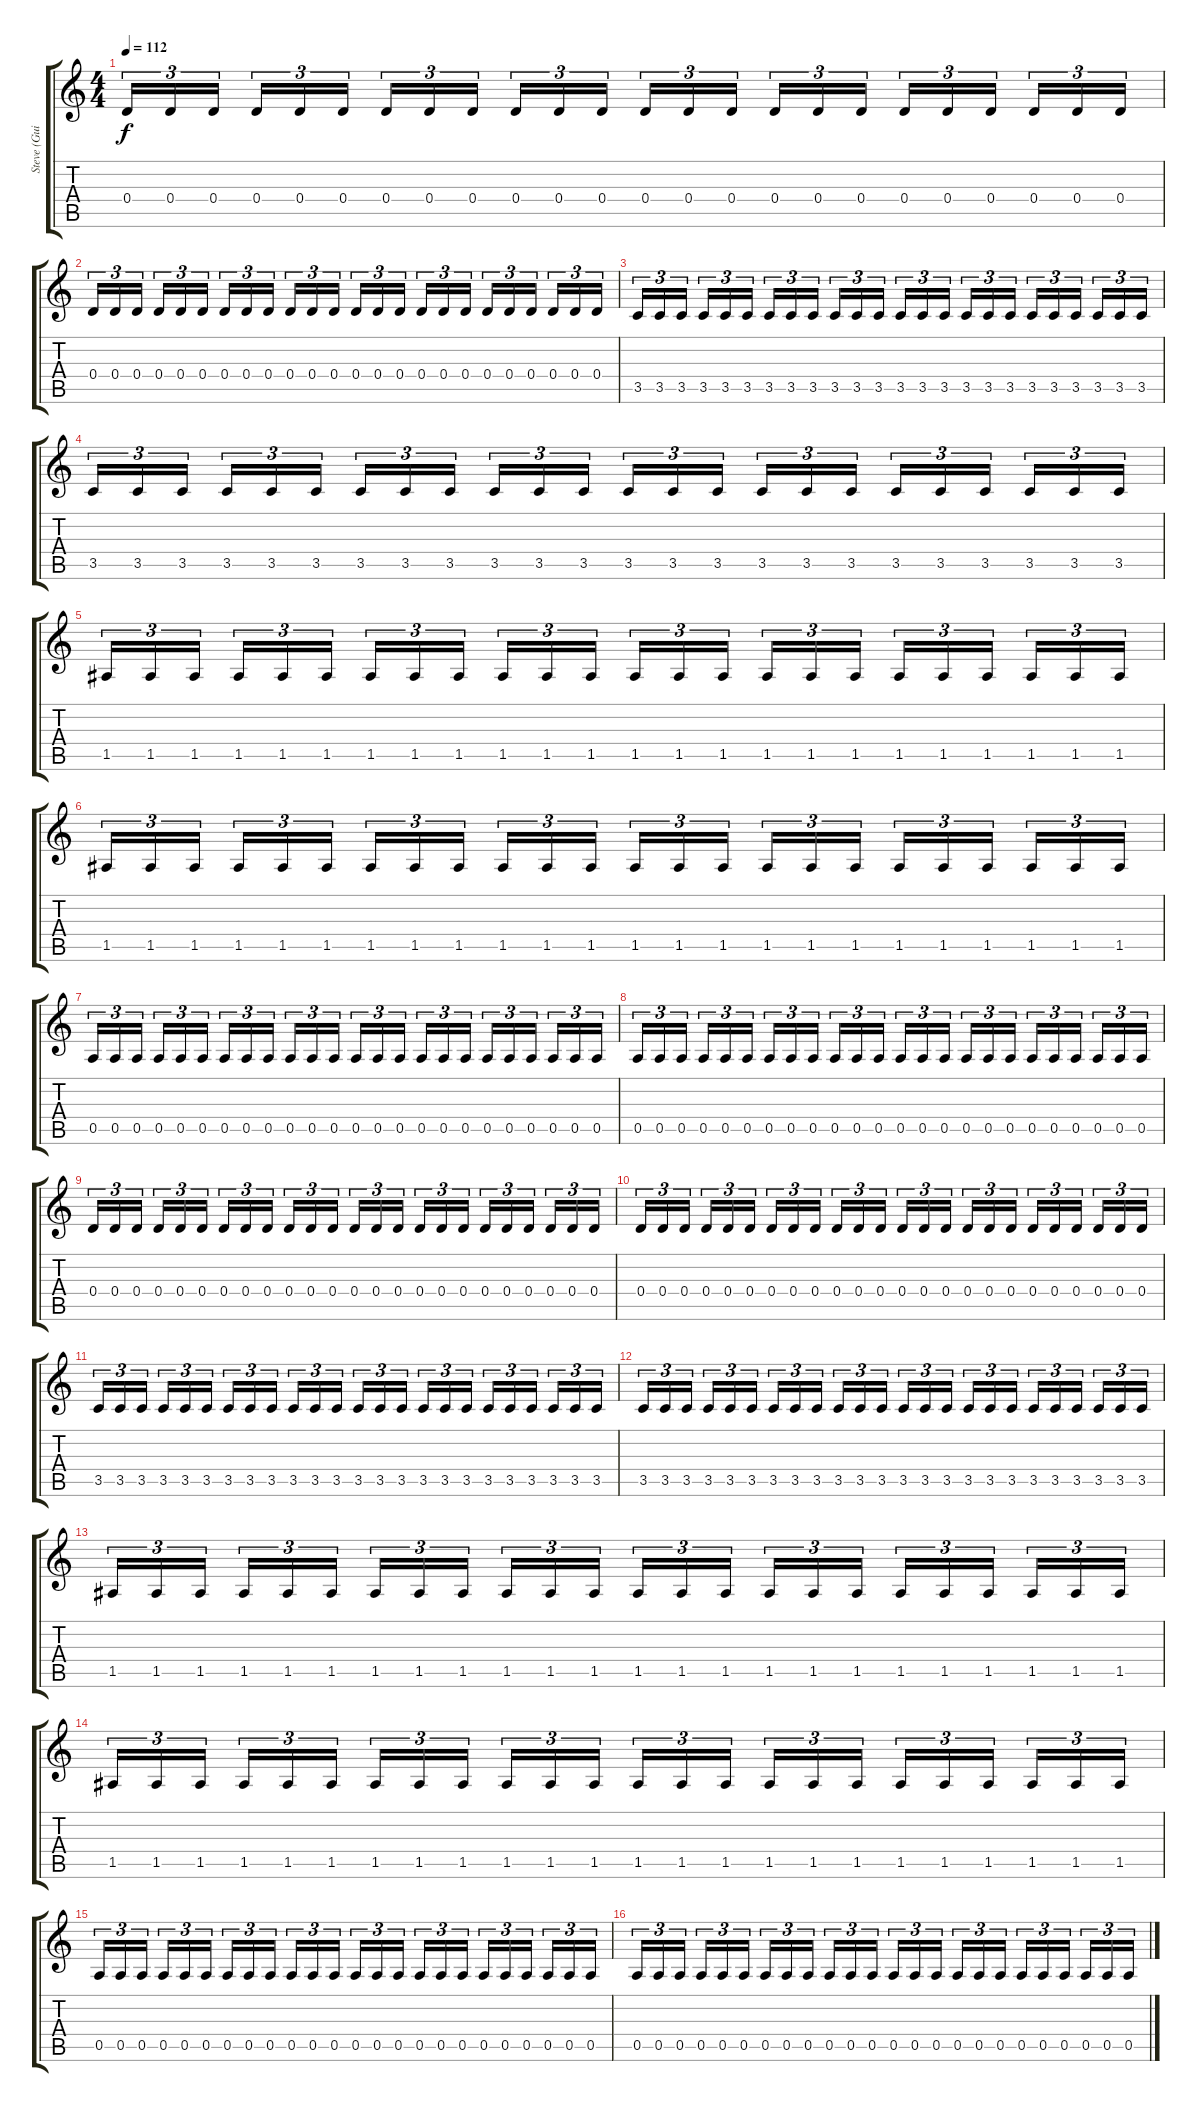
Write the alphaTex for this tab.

\track ("Steve (Guitar)" "Steve (Gui") {instrument distortionguitar}
\staff {score tabs}
\tuning (E4 B3 G3 D3 A2 E2) {hide}
\ts (4 4)
\tempo 112
\clef g2
\ks c
0.4.16{tu (3 2) dy f} 0.4.16{tu (3 2)} 0.4.16{tu (3 2)} 0.4.16{tu (3 2)} 0.4.16{tu (3 2)} 0.4.16{tu (3 2)} 0.4.16{tu (3 2)} 0.4.16{tu (3 2)} 0.4.16{tu (3 2)} 0.4.16{tu (3 2)} 0.4.16{tu (3 2)} 0.4.16{tu (3 2)} 0.4.16{tu (3 2)} 0.4.16{tu (3 2)} 0.4.16{tu (3 2)} 0.4.16{tu (3 2)} 0.4.16{tu (3 2)} 0.4.16{tu (3 2)} 0.4.16{tu (3 2)} 0.4.16{tu (3 2)} 0.4.16{tu (3 2)} 0.4.16{tu (3 2)} 0.4.16{tu (3 2)} 0.4.16{tu (3 2)} |
0.4.16{tu (3 2)} 0.4.16{tu (3 2)} 0.4.16{tu (3 2)} 0.4.16{tu (3 2)} 0.4.16{tu (3 2)} 0.4.16{tu (3 2)} 0.4.16{tu (3 2)} 0.4.16{tu (3 2)} 0.4.16{tu (3 2)} 0.4.16{tu (3 2)} 0.4.16{tu (3 2)} 0.4.16{tu (3 2)} 0.4.16{tu (3 2)} 0.4.16{tu (3 2)} 0.4.16{tu (3 2)} 0.4.16{tu (3 2)} 0.4.16{tu (3 2)} 0.4.16{tu (3 2)} 0.4.16{tu (3 2)} 0.4.16{tu (3 2)} 0.4.16{tu (3 2)} 0.4.16{tu (3 2)} 0.4.16{tu (3 2)} 0.4.16{tu (3 2)} |
3.5.16{tu (3 2)} 3.5.16{tu (3 2)} 3.5.16{tu (3 2)} 3.5.16{tu (3 2)} 3.5.16{tu (3 2)} 3.5.16{tu (3 2)} 3.5.16{tu (3 2)} 3.5.16{tu (3 2)} 3.5.16{tu (3 2)} 3.5.16{tu (3 2)} 3.5.16{tu (3 2)} 3.5.16{tu (3 2)} 3.5.16{tu (3 2)} 3.5.16{tu (3 2)} 3.5.16{tu (3 2)} 3.5.16{tu (3 2)} 3.5.16{tu (3 2)} 3.5.16{tu (3 2)} 3.5.16{tu (3 2)} 3.5.16{tu (3 2)} 3.5.16{tu (3 2)} 3.5.16{tu (3 2)} 3.5.16{tu (3 2)} 3.5.16{tu (3 2)} |
3.5.16{tu (3 2)} 3.5.16{tu (3 2)} 3.5.16{tu (3 2)} 3.5.16{tu (3 2)} 3.5.16{tu (3 2)} 3.5.16{tu (3 2)} 3.5.16{tu (3 2)} 3.5.16{tu (3 2)} 3.5.16{tu (3 2)} 3.5.16{tu (3 2)} 3.5.16{tu (3 2)} 3.5.16{tu (3 2)} 3.5.16{tu (3 2)} 3.5.16{tu (3 2)} 3.5.16{tu (3 2)} 3.5.16{tu (3 2)} 3.5.16{tu (3 2)} 3.5.16{tu (3 2)} 3.5.16{tu (3 2)} 3.5.16{tu (3 2)} 3.5.16{tu (3 2)} 3.5.16{tu (3 2)} 3.5.16{tu (3 2)} 3.5.16{tu (3 2)} |
1.5.16{tu (3 2)} 1.5.16{tu (3 2)} 1.5.16{tu (3 2)} 1.5.16{tu (3 2)} 1.5.16{tu (3 2)} 1.5.16{tu (3 2)} 1.5.16{tu (3 2)} 1.5.16{tu (3 2)} 1.5.16{tu (3 2)} 1.5.16{tu (3 2)} 1.5.16{tu (3 2)} 1.5.16{tu (3 2)} 1.5.16{tu (3 2)} 1.5.16{tu (3 2)} 1.5.16{tu (3 2)} 1.5.16{tu (3 2)} 1.5.16{tu (3 2)} 1.5.16{tu (3 2)} 1.5.16{tu (3 2)} 1.5.16{tu (3 2)} 1.5.16{tu (3 2)} 1.5.16{tu (3 2)} 1.5.16{tu (3 2)} 1.5.16{tu (3 2)} |
1.5.16{tu (3 2)} 1.5.16{tu (3 2)} 1.5.16{tu (3 2)} 1.5.16{tu (3 2)} 1.5.16{tu (3 2)} 1.5.16{tu (3 2)} 1.5.16{tu (3 2)} 1.5.16{tu (3 2)} 1.5.16{tu (3 2)} 1.5.16{tu (3 2)} 1.5.16{tu (3 2)} 1.5.16{tu (3 2)} 1.5.16{tu (3 2)} 1.5.16{tu (3 2)} 1.5.16{tu (3 2)} 1.5.16{tu (3 2)} 1.5.16{tu (3 2)} 1.5.16{tu (3 2)} 1.5.16{tu (3 2)} 1.5.16{tu (3 2)} 1.5.16{tu (3 2)} 1.5.16{tu (3 2)} 1.5.16{tu (3 2)} 1.5.16{tu (3 2)} |
0.5.16{tu (3 2)} 0.5.16{tu (3 2)} 0.5.16{tu (3 2)} 0.5.16{tu (3 2)} 0.5.16{tu (3 2)} 0.5.16{tu (3 2)} 0.5.16{tu (3 2)} 0.5.16{tu (3 2)} 0.5.16{tu (3 2)} 0.5.16{tu (3 2)} 0.5.16{tu (3 2)} 0.5.16{tu (3 2)} 0.5.16{tu (3 2)} 0.5.16{tu (3 2)} 0.5.16{tu (3 2)} 0.5.16{tu (3 2)} 0.5.16{tu (3 2)} 0.5.16{tu (3 2)} 0.5.16{tu (3 2)} 0.5.16{tu (3 2)} 0.5.16{tu (3 2)} 0.5.16{tu (3 2)} 0.5.16{tu (3 2)} 0.5.16{tu (3 2)} |
0.5.16{tu (3 2)} 0.5.16{tu (3 2)} 0.5.16{tu (3 2)} 0.5.16{tu (3 2)} 0.5.16{tu (3 2)} 0.5.16{tu (3 2)} 0.5.16{tu (3 2)} 0.5.16{tu (3 2)} 0.5.16{tu (3 2)} 0.5.16{tu (3 2)} 0.5.16{tu (3 2)} 0.5.16{tu (3 2)} 0.5.16{tu (3 2)} 0.5.16{tu (3 2)} 0.5.16{tu (3 2)} 0.5.16{tu (3 2)} 0.5.16{tu (3 2)} 0.5.16{tu (3 2)} 0.5.16{tu (3 2)} 0.5.16{tu (3 2)} 0.5.16{tu (3 2)} 0.5.16{tu (3 2)} 0.5.16{tu (3 2)} 0.5.16{tu (3 2)} |
0.4.16{tu (3 2)} 0.4.16{tu (3 2)} 0.4.16{tu (3 2)} 0.4.16{tu (3 2)} 0.4.16{tu (3 2)} 0.4.16{tu (3 2)} 0.4.16{tu (3 2)} 0.4.16{tu (3 2)} 0.4.16{tu (3 2)} 0.4.16{tu (3 2)} 0.4.16{tu (3 2)} 0.4.16{tu (3 2)} 0.4.16{tu (3 2)} 0.4.16{tu (3 2)} 0.4.16{tu (3 2)} 0.4.16{tu (3 2)} 0.4.16{tu (3 2)} 0.4.16{tu (3 2)} 0.4.16{tu (3 2)} 0.4.16{tu (3 2)} 0.4.16{tu (3 2)} 0.4.16{tu (3 2)} 0.4.16{tu (3 2)} 0.4.16{tu (3 2)} |
0.4.16{tu (3 2)} 0.4.16{tu (3 2)} 0.4.16{tu (3 2)} 0.4.16{tu (3 2)} 0.4.16{tu (3 2)} 0.4.16{tu (3 2)} 0.4.16{tu (3 2)} 0.4.16{tu (3 2)} 0.4.16{tu (3 2)} 0.4.16{tu (3 2)} 0.4.16{tu (3 2)} 0.4.16{tu (3 2)} 0.4.16{tu (3 2)} 0.4.16{tu (3 2)} 0.4.16{tu (3 2)} 0.4.16{tu (3 2)} 0.4.16{tu (3 2)} 0.4.16{tu (3 2)} 0.4.16{tu (3 2)} 0.4.16{tu (3 2)} 0.4.16{tu (3 2)} 0.4.16{tu (3 2)} 0.4.16{tu (3 2)} 0.4.16{tu (3 2)} |
3.5.16{tu (3 2)} 3.5.16{tu (3 2)} 3.5.16{tu (3 2)} 3.5.16{tu (3 2)} 3.5.16{tu (3 2)} 3.5.16{tu (3 2)} 3.5.16{tu (3 2)} 3.5.16{tu (3 2)} 3.5.16{tu (3 2)} 3.5.16{tu (3 2)} 3.5.16{tu (3 2)} 3.5.16{tu (3 2)} 3.5.16{tu (3 2)} 3.5.16{tu (3 2)} 3.5.16{tu (3 2)} 3.5.16{tu (3 2)} 3.5.16{tu (3 2)} 3.5.16{tu (3 2)} 3.5.16{tu (3 2)} 3.5.16{tu (3 2)} 3.5.16{tu (3 2)} 3.5.16{tu (3 2)} 3.5.16{tu (3 2)} 3.5.16{tu (3 2)} |
3.5.16{tu (3 2)} 3.5.16{tu (3 2)} 3.5.16{tu (3 2)} 3.5.16{tu (3 2)} 3.5.16{tu (3 2)} 3.5.16{tu (3 2)} 3.5.16{tu (3 2)} 3.5.16{tu (3 2)} 3.5.16{tu (3 2)} 3.5.16{tu (3 2)} 3.5.16{tu (3 2)} 3.5.16{tu (3 2)} 3.5.16{tu (3 2)} 3.5.16{tu (3 2)} 3.5.16{tu (3 2)} 3.5.16{tu (3 2)} 3.5.16{tu (3 2)} 3.5.16{tu (3 2)} 3.5.16{tu (3 2)} 3.5.16{tu (3 2)} 3.5.16{tu (3 2)} 3.5.16{tu (3 2)} 3.5.16{tu (3 2)} 3.5.16{tu (3 2)} |
1.5.16{tu (3 2)} 1.5.16{tu (3 2)} 1.5.16{tu (3 2)} 1.5.16{tu (3 2)} 1.5.16{tu (3 2)} 1.5.16{tu (3 2)} 1.5.16{tu (3 2)} 1.5.16{tu (3 2)} 1.5.16{tu (3 2)} 1.5.16{tu (3 2)} 1.5.16{tu (3 2)} 1.5.16{tu (3 2)} 1.5.16{tu (3 2)} 1.5.16{tu (3 2)} 1.5.16{tu (3 2)} 1.5.16{tu (3 2)} 1.5.16{tu (3 2)} 1.5.16{tu (3 2)} 1.5.16{tu (3 2)} 1.5.16{tu (3 2)} 1.5.16{tu (3 2)} 1.5.16{tu (3 2)} 1.5.16{tu (3 2)} 1.5.16{tu (3 2)} |
1.5.16{tu (3 2)} 1.5.16{tu (3 2)} 1.5.16{tu (3 2)} 1.5.16{tu (3 2)} 1.5.16{tu (3 2)} 1.5.16{tu (3 2)} 1.5.16{tu (3 2)} 1.5.16{tu (3 2)} 1.5.16{tu (3 2)} 1.5.16{tu (3 2)} 1.5.16{tu (3 2)} 1.5.16{tu (3 2)} 1.5.16{tu (3 2)} 1.5.16{tu (3 2)} 1.5.16{tu (3 2)} 1.5.16{tu (3 2)} 1.5.16{tu (3 2)} 1.5.16{tu (3 2)} 1.5.16{tu (3 2)} 1.5.16{tu (3 2)} 1.5.16{tu (3 2)} 1.5.16{tu (3 2)} 1.5.16{tu (3 2)} 1.5.16{tu (3 2)} |
0.5.16{tu (3 2)} 0.5.16{tu (3 2)} 0.5.16{tu (3 2)} 0.5.16{tu (3 2)} 0.5.16{tu (3 2)} 0.5.16{tu (3 2)} 0.5.16{tu (3 2)} 0.5.16{tu (3 2)} 0.5.16{tu (3 2)} 0.5.16{tu (3 2)} 0.5.16{tu (3 2)} 0.5.16{tu (3 2)} 0.5.16{tu (3 2)} 0.5.16{tu (3 2)} 0.5.16{tu (3 2)} 0.5.16{tu (3 2)} 0.5.16{tu (3 2)} 0.5.16{tu (3 2)} 0.5.16{tu (3 2)} 0.5.16{tu (3 2)} 0.5.16{tu (3 2)} 0.5.16{tu (3 2)} 0.5.16{tu (3 2)} 0.5.16{tu (3 2)} |
0.5.16{tu (3 2)} 0.5.16{tu (3 2)} 0.5.16{tu (3 2)} 0.5.16{tu (3 2)} 0.5.16{tu (3 2)} 0.5.16{tu (3 2)} 0.5.16{tu (3 2)} 0.5.16{tu (3 2)} 0.5.16{tu (3 2)} 0.5.16{tu (3 2)} 0.5.16{tu (3 2)} 0.5.16{tu (3 2)} 0.5.16{tu (3 2)} 0.5.16{tu (3 2)} 0.5.16{tu (3 2)} 0.5.16{tu (3 2)} 0.5.16{tu (3 2)} 0.5.16{tu (3 2)} 0.5.16{tu (3 2)} 0.5.16{tu (3 2)} 0.5.16{tu (3 2)} 0.5.16{tu (3 2)} 0.5.16{tu (3 2)} 0.5.16{tu (3 2)}
